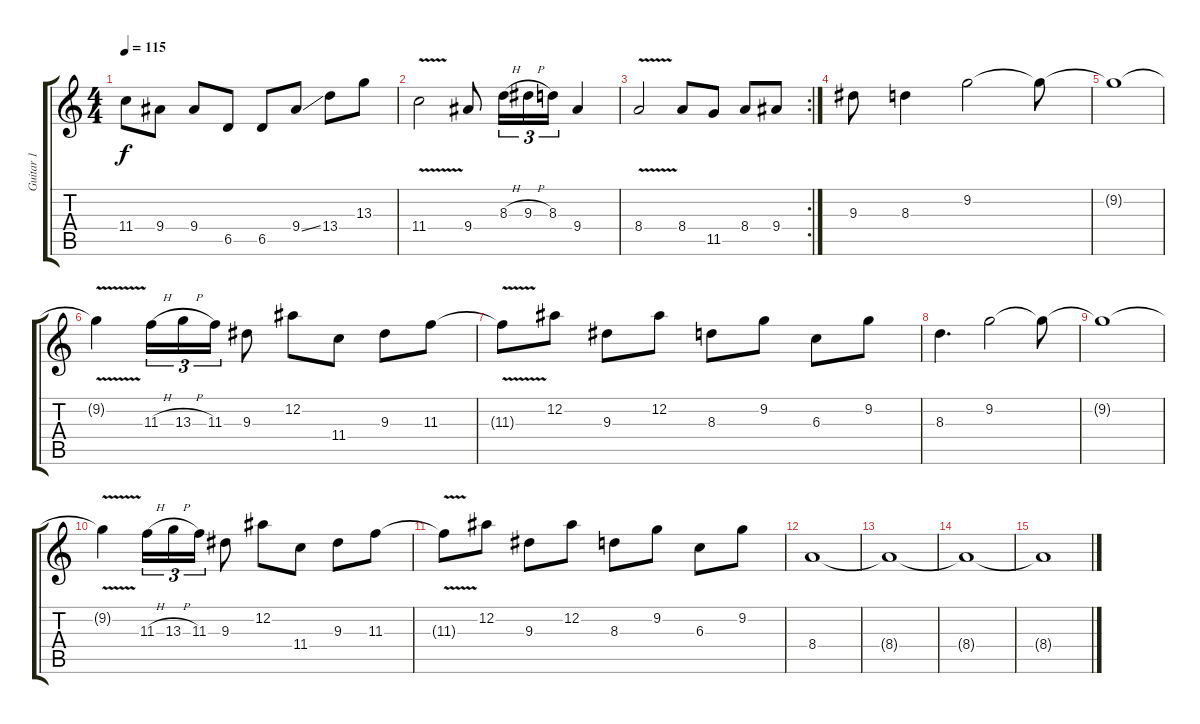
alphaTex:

\track ("Guitar 1" "Guitar 1") {instrument distortionguitar}
\staff {score tabs}
\tuning (Eb4 Bb3 Gb3 Db3 Ab2 Eb2) {hide}
\ts (4 4)
\tempo 115
\clef g2
\ks c
11.4.8{dy f} 9.4.8 9.4.8 6.5.8 6.5.8 9.4{ss}.8 13.4.8 13.3.8 |
11.4{v}.2 9.4.8 8.3{h}.16{tu (3 2)} 9.3{h}.16{tu (3 2)} 8.3.16{tu (3 2)} 9.4.4 |
\rc 2
8.4{v}.2 8.4.8 11.5.8 8.4.8 9.4.8 |
9.3.8 8.3.4 9.2.2 9.2{t}.8 |
9.2{t}.1 |
9.2{v t}.4 11.3{h}.16{tu (3 2)} 13.3{h}.16{tu (3 2)} 11.3.16{tu (3 2)} 9.3.8 12.2.8 11.4.8 9.3.8 11.3.8 |
11.3{v t}.8 12.2.8 9.3.8 12.2.8 8.3.8 9.2.8 6.3.8 9.2.8 |
8.3.4{d} 9.2.2 9.2{t}.8 |
9.2{t}.1 |
9.2{v t}.4 11.3{h}.16{tu (3 2)} 13.3{h}.16{tu (3 2)} 11.3.16{tu (3 2)} 9.3.8 12.2.8 11.4.8 9.3.8 11.3.8 |
11.3{v t}.8 12.2.8 9.3.8 12.2.8 8.3.8 9.2.8 6.3.8 9.2.8 |
8.4.1{volume 0} |
8.4{t}.1 |
8.4{t}.1 |
8.4{t}.1
